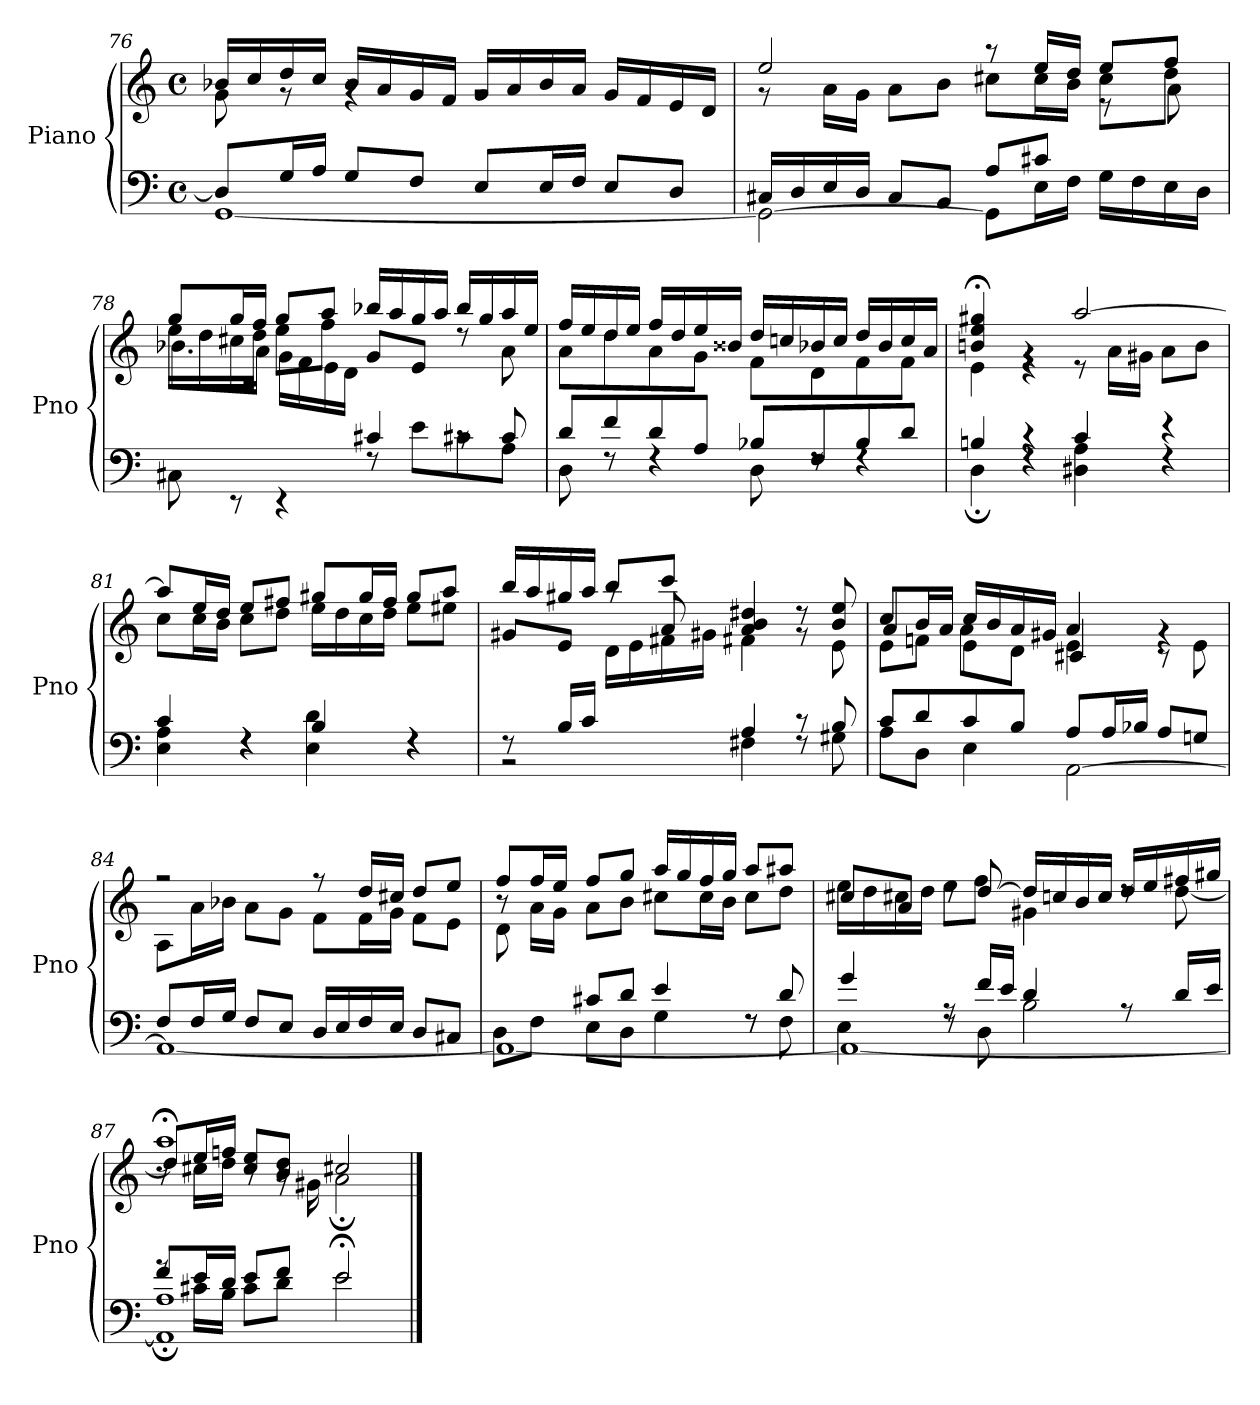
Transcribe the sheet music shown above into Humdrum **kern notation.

**kern	**kern
*part1	*part1
*staff2	*staff1
*I"Piano	*
*I'Pno	*
!!LO:LB:g=z
*clefF4	*clefG2
*k[]	*k[]
*M4/4	*M4/4
*met(c)	*met(c)
=76	=76
*^	*^
8D/L]	[1GG	16b-X/LL	8g\
.	.	16cc/	.
16G/L	.	16dd/	8rg
16A/JJ	.	16cc/JJ	.
8G/L	.	16b-/LL	4rg
.	.	16a/	.
8F/J	.	16g/	.
.	.	16f/JJ	.
8E/L	.	16g/LL	2rg
.	.	16a/	.
16E/L	.	16b-/	.
16F/JJ	.	16a/JJ	.
8E/L	.	16g/LL	.
.	.	16f/	.
8D/J	.	16e/	.
.	.	16d/JJ	.
!!LO:LB:g=z
=77	=77	=77	=77
*	*^	*^	*^
2.ryy	16C#X/LL	2GG\_	2ee/	8r	2.ryy	2.ryy
.	16D/	.	.	.	.	.
.	16E/	.	.	16a\LL	.	.
.	16D/JJ	.	.	16g\JJ	.	.
.	8C#/L	.	.	8a\L	.	.
.	8BB/J	.	.	8b\J	.	.
.	8A/L	8GG\L]	8r	8cc#X\L	.	.
.	8c#X/J	16E\L	16ee/LL	16cc#\L	.	.
.	.	16F\JJ	16dd/JJ	16b\JJ	.	.
4ryy	16G\LL	4ryy	8ee/L	8cc#\L	8re	4ryy
.	16F\	.	.	.	.	.
.	16E\	.	8ff/J	8dd\J	8a\	.
.	16D\JJ	.	.	.	.	.
=78	=78	=78	=78	=78	=78	=78
2ryy	8C#X\	2ryy	8gg/L	16ee\LL	8.b-X\L	2ryy
.	.	.	.	16dd\	.	.
.	8rEE	.	16gg/L	16cc#X\	.	.
.	.	.	16ff/JJ	16dd\JJ	16a\Jk	.
.	4rEE	.	8gg/L	8ee\L	16g\LL	.
.	.	.	.	.	16f\	.
.	.	.	8aa/J	8ff\J	16e\	.
.	.	.	.	.	16d\JJ	.
2ryy	4c#X/	8rF	16bb-X/LL	8g/L	2ryy	2ryy
.	.	.	16aa/	.	.	.
.	.	8e\L	16gg/	8e/J	.	.
.	.	.	16aa/JJ	.	.	.
.	8rc	8c#X\	16bb-/LL	8rdd	.	.
.	.	.	16gg/	.	.	.
.	8c#/	8A\J	16aa/	8a\	.	.
.	.	.	16ee/JJ	.	.	.
*	*v	*v	*	*	*	*
*	*	*	*v	*v	*v
!!LO:LB:g=z
=79	=79	=79	=79
8d/L	8D\	16ff/LL	8a\L
.	.	16ee/	.
8f/	8rF	16dd/	8dd\
.	.	16ee/JJ	.
8d/	4rF	16ff/LL	8a\
.	.	16dd/	.
8A/J	.	16ee/	8g\J
.	.	16b##Xi/JJ	.
8B-X/L	8D\	16dd/LL	8f\L
.	.	16ccn/	.
8F/	8rF	16b-X/	8d\
.	.	16cc/JJ	.
8B-/	4rF	16dd/LL	8f\
.	.	16b-/	.
8d/J	.	16cc/	8f\J
.	.	16a/JJ	.
=80	=80	=80	=80
4Bn/	4D;\	4bn/;< 4ee/;< 4gg#X/;<	4e\
4r	4rF	4rg	4r
4c/	4D#X\ 4A\	[2aa/	8r
.	.	.	16a\LL
.	.	.	16g#X\JJ
4r	4rF	.	8a\L
.	.	.	8b\J
=81	=81	=81	=81
4c/	4E\ 4A\	8aa/L]	8cc\L
.	.	16ee/L	16cc\L
.	.	16dd/JJ	16b\JJ
4rF	4rF	8ee/L	8cc\L
.	.	8ff#X/J	8dd\J
4B/	4E\ 4d\	8gg#X/L	16ee\LL
.	.	.	16dd\
.	.	16gg#/L	16cc\
.	.	16ff#/JJ	16dd\JJ
4rF	4rF	8gg#/L	8ee\L
.	.	8aa/J	8ee#Xi\J
!!LO:PB:g=z
=82	=82	=82	=82
*	*	*	*^
8rF	2r	16bb/LL	8g#X/L	4ryy
.	.	16aa/	.	.
16B/LL	.	16gg#X/	8e/J	.
16c/JJ	.	16aa/JJ	.	.
4ryy	.	8bb/L	8raa	16d\LL
.	.	.	.	16e\
.	.	8ccc/J	8a/	16f#X\
.	.	.	.	16g#X\JJ
4A/	4F#X\	4a/ 4b/ 4dd#X/	4f#X\	2ryy
8r	8rF	8rg	8rdd	.
8B/	8G#X\	8b/ 8ee/	8e\	.
=83	=83	=83	=83	=83
*	*^	*	*	*
2.ryy	8c/L	8A\L	8cc/L	8e\L	4a/
.	8d/	8D\J	16b/L	8fn\J	.
.	.	.	16a/JJ	.	.
.	8c/	4E\	16cc/LL	4e\	8a\L
.	.	.	16b/	.	.
.	8B/J	.	16a/	.	8d\J
.	.	.	16g#X/JJ	.	.
.	8A/L	[2AA\	4a/	4e\	4c#X/
.	16A/L	.	.	.	.
.	16B-X/JJ	.	.	.	.
4ryy	8A/L	.	4rg	8r	4ryy
.	8Gn/J	.	.	8e\	.
*	*v	*v	*	*	*
*	*	*	*v	*v
=84	=84	=84	=84
8F/L	1AA_	2r	8A\L
16F/L	.	.	16a\L
16G/JJ	.	.	16b-X\JJ
8F/L	.	.	8a\L
8E/J	.	.	8g\J
16D/LL	.	8r	8f\L
16E/	.	.	.
16F/	.	16dd/LL	16f\L
16E/JJ	.	16cc#X/JJ	16g\JJ
8D/L	.	8dd/L	8f\L
8C#X/J	.	8ee/J	8e\J
!!LO:LB:g=z
=85	=85	=85	=85
*	*^	*	*^
8ryy	1AA_	8D\L	8ff/L	8r	8d\L
16A/L	.	8F\J	16ff/L	16a\LL	2..ryy
16B/JJ	.	.	16ee/JJ	16g\JJ	.
8c#X/L	.	8E\L	8ff/L	8a\L	.
8d/J	.	8D\J	8gg/J	8b\J	.
4e/	.	4G\	16aa/LL	8cc#X\L	.
.	.	.	16gg/	.	.
.	.	.	16ff/	16cc#\L	.
.	.	.	16gg/JJ	16b\JJ	.
8rF	.	8rF	8aa/L	8cc#\L	.
8d/	.	8F\	8aa#Xi/J	8dd\J	.
*	*	*	*	*v	*v
=86	=86	=86	=86	=86
4g/	1AA_	4E\	8cc#X/L	16ee\LL
.	.	.	.	16dd\
.	.	.	8a/J	16cc#X\
.	.	.	.	16dd\JJ
8rA	.	8rF	8rdd	8ee\L
16f/LL	.	8D\	[8dd/	8ff\J
16e/JJ	.	.	.	.
4d/	.	2B\	16dd/LL]	4g#X\
.	.	.	16ccn/	.
.	.	.	16b/	.
.	.	.	16cc/JJ	.
8rA	.	.	16dd/LL	8rdd
.	.	.	16ee/	.
16d/LL	.	.	16ff#X/	[8dd\
16e/JJ	.	.	16gg#X/JJ	.
=87	=87	=87	=87	=87
*	*	*	*	*^
8f/L	1AA]; 1A;	8rg	1aa;<	8dd/L]	8r
16e/L	.	16c#X\LL	.	16ee/L	16cc#X\LL
16d/JJ	.	16B\JJ	.	16ffn/JJ	16dd\JJ
8e/L	.	8c#\L	.	8cc#/ 8ee/L	8r
8f/J	.	8d\J	.	8b/ 8dd/J	16r
.	.	.	.	.	16g#X\
2e/	.	2e;\	.	2cc#X;</	2a\
*v	*v	*v	*	*	*
*	*v	*v	*v
==	==
*-	*-
